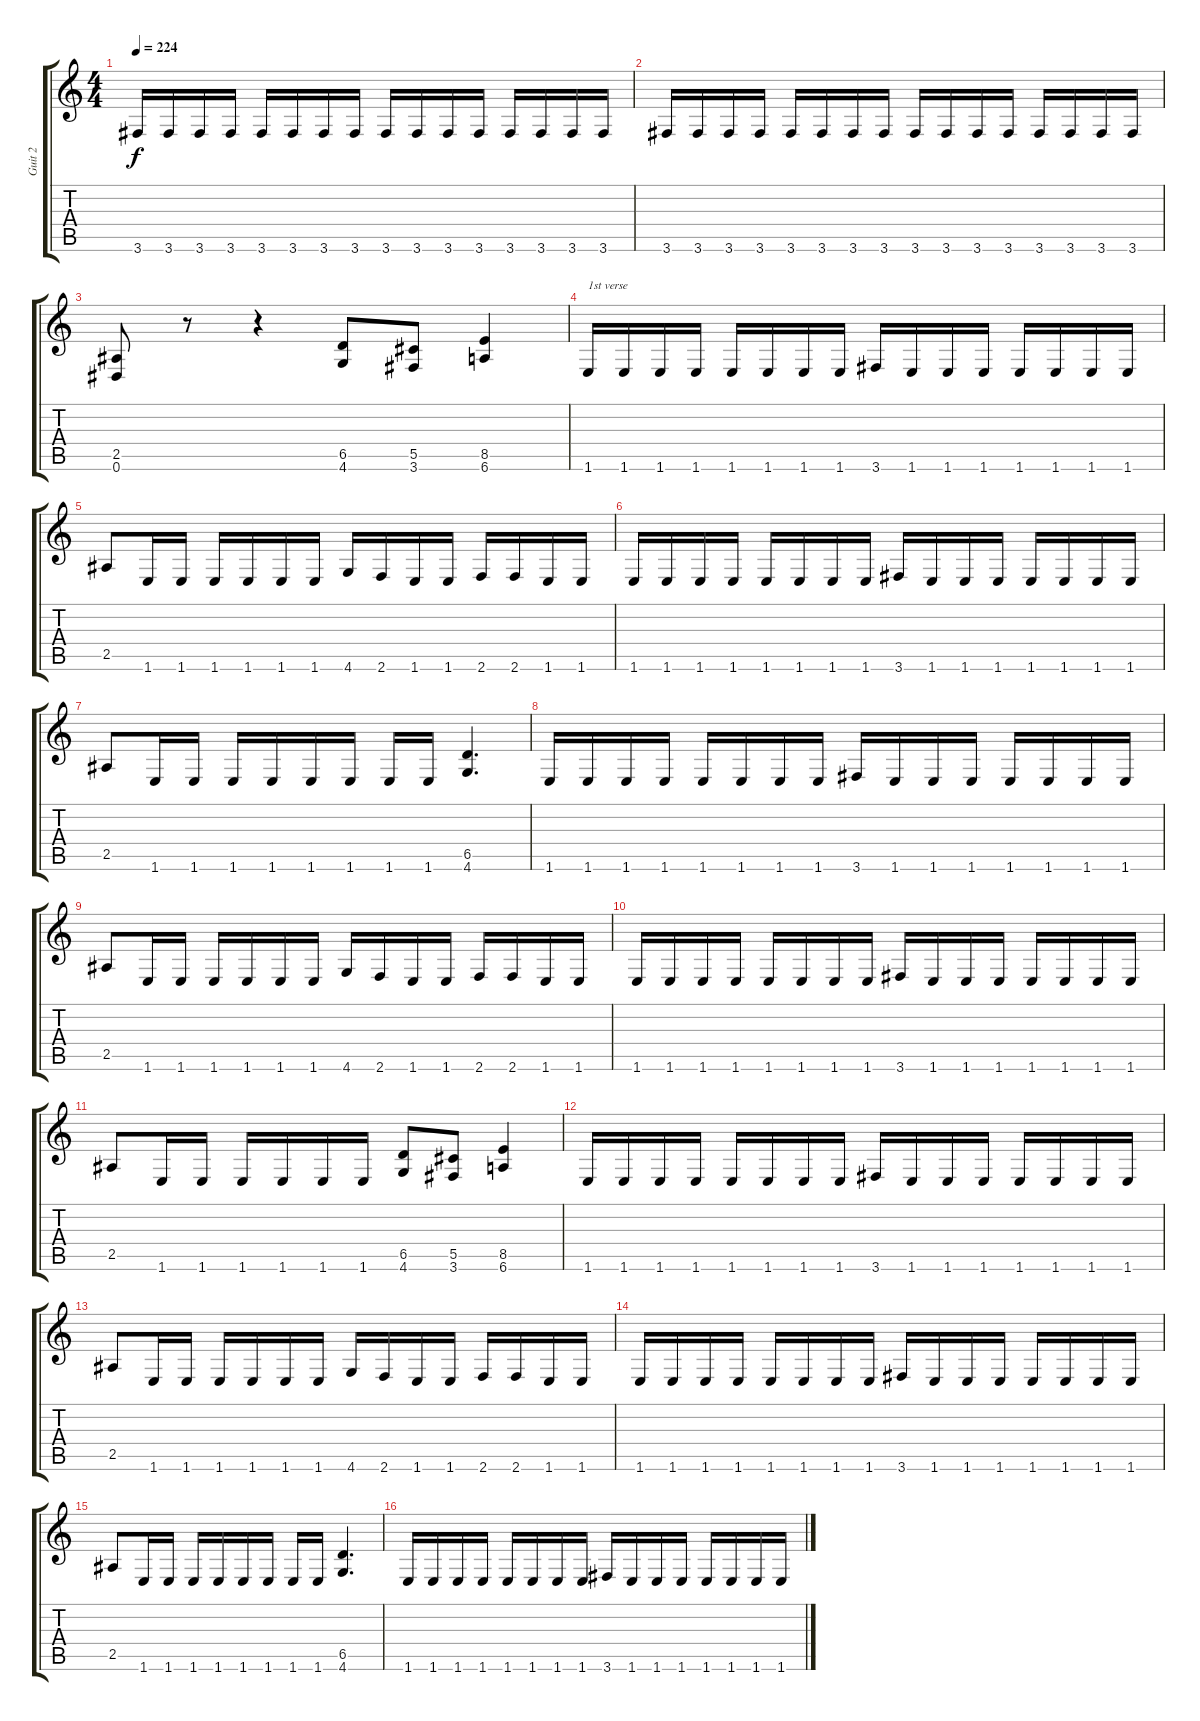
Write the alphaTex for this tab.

\track ("Guit 2" "Guit 2") {instrument distortionguitar}
\staff {score tabs}
\tuning (Eb4 Bb3 Gb3 Db3 Ab2 Eb2) {hide}
\ts (4 4)
\tempo 224
\clef g2
\ks c
3.6.16{dy f} 3.6.16 3.6.16 3.6.16 3.6.16 3.6.16 3.6.16 3.6.16 3.6.16 3.6.16 3.6.16 3.6.16 3.6.16 3.6.16 3.6.16 3.6.16 |
3.6.16 3.6.16 3.6.16 3.6.16 3.6.16 3.6.16 3.6.16 3.6.16 3.6.16 3.6.16 3.6.16 3.6.16 3.6.16 3.6.16 3.6.16 3.6.16 |
(2.5 0.6).8 r.8 r.4 (6.5 4.6).8{volume 13} (5.5 3.6).8 (8.5 6.6).4 |
1.6.16{txt "1st verse"} 1.6.16 1.6.16 1.6.16 1.6.16 1.6.16 1.6.16 1.6.16 3.6.16 1.6.16 1.6.16 1.6.16 1.6.16 1.6.16 1.6.16 1.6.16 |
2.5.8 1.6.16 1.6.16 1.6.16 1.6.16 1.6.16 1.6.16 4.6.16 2.6.16 1.6.16 1.6.16 2.6.16 2.6.16 1.6.16 1.6.16 |
1.6.16 1.6.16 1.6.16 1.6.16 1.6.16 1.6.16 1.6.16 1.6.16 3.6.16 1.6.16 1.6.16 1.6.16 1.6.16 1.6.16 1.6.16 1.6.16 |
2.5.8 1.6.16 1.6.16 1.6.16 1.6.16 1.6.16 1.6.16 1.6.16 1.6.16 (6.5 4.6).4{d} |
1.6.16 1.6.16 1.6.16 1.6.16 1.6.16 1.6.16 1.6.16 1.6.16 3.6.16 1.6.16 1.6.16 1.6.16 1.6.16 1.6.16 1.6.16 1.6.16 |
2.5.8 1.6.16 1.6.16 1.6.16 1.6.16 1.6.16 1.6.16 4.6.16 2.6.16 1.6.16 1.6.16 2.6.16 2.6.16 1.6.16 1.6.16 |
1.6.16 1.6.16 1.6.16 1.6.16 1.6.16 1.6.16 1.6.16 1.6.16 3.6.16 1.6.16 1.6.16 1.6.16 1.6.16 1.6.16 1.6.16 1.6.16 |
2.5.8 1.6.16 1.6.16 1.6.16 1.6.16 1.6.16 1.6.16 (6.5 4.6).8 (5.5 3.6).8 (8.5 6.6).4 |
1.6.16 1.6.16 1.6.16 1.6.16 1.6.16 1.6.16 1.6.16 1.6.16 3.6.16 1.6.16 1.6.16 1.6.16 1.6.16 1.6.16 1.6.16 1.6.16 |
2.5.8 1.6.16 1.6.16 1.6.16 1.6.16 1.6.16 1.6.16 4.6.16 2.6.16 1.6.16 1.6.16 2.6.16 2.6.16 1.6.16 1.6.16 |
1.6.16 1.6.16 1.6.16 1.6.16 1.6.16 1.6.16 1.6.16 1.6.16 3.6.16 1.6.16 1.6.16 1.6.16 1.6.16 1.6.16 1.6.16 1.6.16 |
2.5.8 1.6.16 1.6.16 1.6.16 1.6.16 1.6.16 1.6.16 1.6.16 1.6.16 (6.5 4.6).4{d} |
1.6.16 1.6.16 1.6.16 1.6.16 1.6.16 1.6.16 1.6.16 1.6.16 3.6.16 1.6.16 1.6.16 1.6.16 1.6.16 1.6.16 1.6.16 1.6.16
